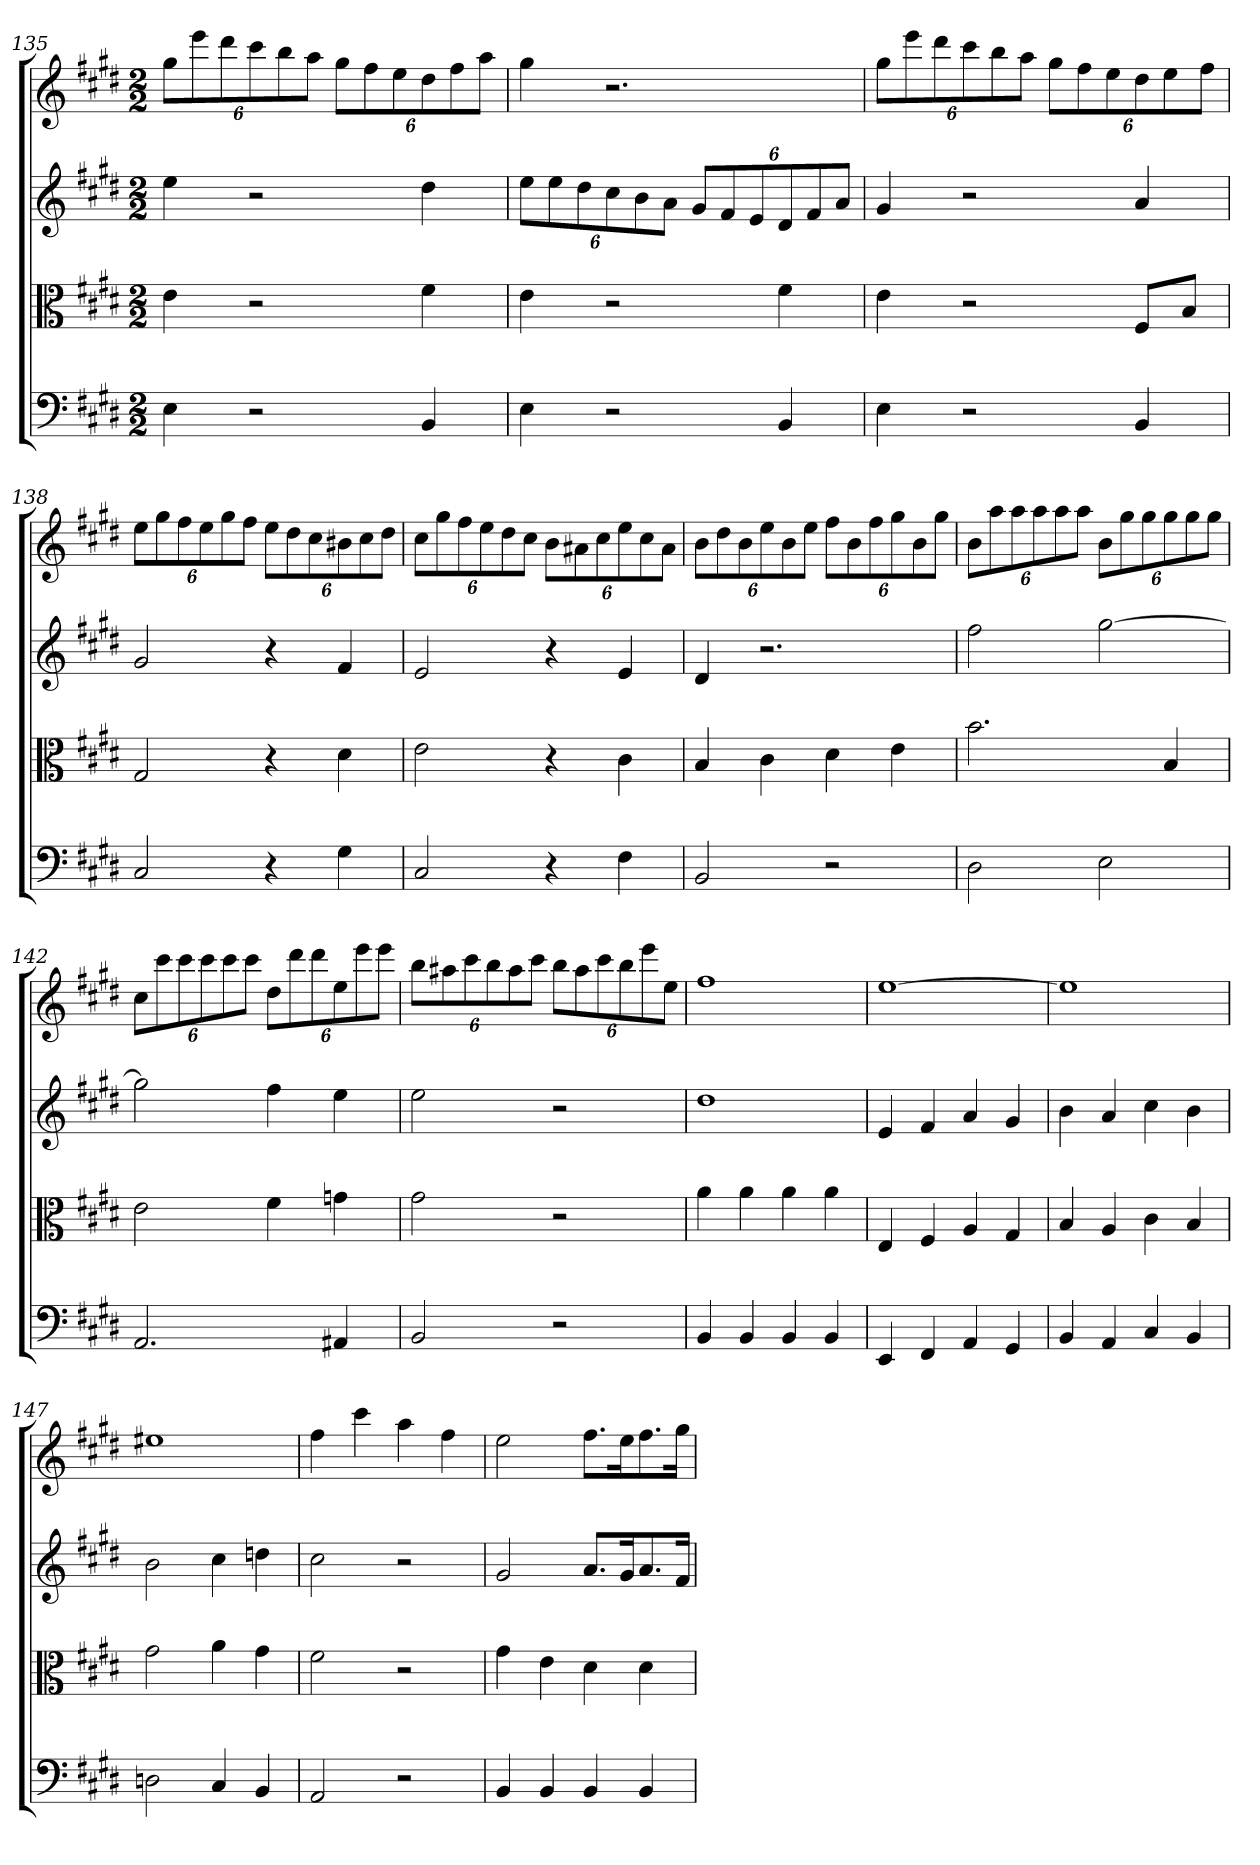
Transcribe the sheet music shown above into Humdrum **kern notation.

**kern	**kern	**kern	**kern
*part4	*part3	*part2	*part1
*staff4	*staff3	*staff2	*staff1
*clefF4	*clefC3	*	*
*k[f#c#g#d#]	*k[f#c#g#d#]	*k[f#c#g#d#]	*k[f#c#g#d#]
*E:	*E:	*E:	*E:
*M2/2	*M2/2	*M2/2	*M2/2
=135	=135	=135	=135
4E	4e	4ee	12gg#L
.	.	.	12eee
.	.	.	12ddd#
2r	2r	2r	12ccc#
.	.	.	12bb
.	.	.	12aaJ
.	.	.	12gg#L
.	.	.	12ff#
.	.	.	12ee
4BB	4f#	4dd#	12dd#
.	.	.	12ff#
.	.	.	12aaJ
=136	=136	=136	=136
4E	4e	12eeL	4gg#
.	.	12ee	.
.	.	12dd#	.
2r	2r	12cc#	2.r
.	.	12b	.
.	.	12aJ	.
.	.	12g#L	.
.	.	12f#	.
.	.	12e	.
4BB	4f#	12d#	.
.	.	12f#	.
.	.	12aJ	.
=137	=137	=137	=137
4E	4e	4g#	12gg#L
.	.	.	12eee
.	.	.	12ddd#
2r	2r	2r	12ccc#
.	.	.	12bb
.	.	.	12aaJ
.	.	.	12gg#L
.	.	.	12ff#
.	.	.	12ee
4BB	8F#/L	4a	12dd#
.	.	.	12ee
.	8B/J	.	.
.	.	.	12ff#J
=138	=138	=138	=138
2C#	2G#	2g#	12eeL
.	.	.	12gg#
.	.	.	12ff#
.	.	.	12ee
.	.	.	12gg#
.	.	.	12ff#J
4r	4r	4r	12eeL
.	.	.	12dd#
.	.	.	12cc#
4G#	4d#	4f#	12b#X
.	.	.	12cc#
.	.	.	12dd#J
=139	=139	=139	=139
2C#	2e	2e	12cc#L
.	.	.	12gg#
.	.	.	12ff#
.	.	.	12ee
.	.	.	12dd#
.	.	.	12cc#J
4r	4r	4r	12bL
.	.	.	12a#X
.	.	.	12cc#
4F#	4c#	4e	12ee
.	.	.	12cc#
.	.	.	12a#J
=140	=140	=140	=140
2BB	4B	4d#	12bL
.	.	.	12dd#
.	.	.	12b
.	4c#	2.r	12ee
.	.	.	12b
.	.	.	12eeJ
2r	4d#	.	12ff#L
.	.	.	12b
.	.	.	12ff#
.	4e	.	12gg#
.	.	.	12b
.	.	.	12gg#J
=141	=141	=141	=141
2D#	2.b	2ff#	12bL
.	.	.	12aa
.	.	.	12aa
.	.	.	12aa
.	.	.	12aa
.	.	.	12aaJ
2E	.	[2gg#	12bL
.	.	.	12gg#
.	.	.	12gg#
.	4B	.	12gg#
.	.	.	12gg#
.	.	.	12gg#J
=142	=142	=142	=142
2.AA	2e	2gg#]	12cc#L
.	.	.	12ccc#
.	.	.	12ccc#
.	.	.	12ccc#
.	.	.	12ccc#
.	.	.	12ccc#J
.	4f#	4ff#	12dd#L
.	.	.	12ddd#
.	.	.	12ddd#
4AA#X	4gn	4ee	12ee
.	.	.	12eee
.	.	.	12eeeJ
=143	=143	=143	=143
2BB	2g#	2ee	12bbL
.	.	.	12aa#X
.	.	.	12ccc#
.	.	.	12bb
.	.	.	12aa#
.	.	.	12ccc#J
2r	2r	2r	12bbL
.	.	.	12aa#
.	.	.	12ccc#
.	.	.	12bb
.	.	.	12eee
.	.	.	12eeJ
=144	=144	=144	=144
4BB	4a	1dd#	1ff#
4BB	4a	.	.
4BB	4a	.	.
4BB	4a	.	.
=145	=145	=145	=145
4EE	4E	4e	[1ee
4FF#	4F#	4f#	.
4AA	4A	4a	.
4GG#	4G#	4g#	.
=146	=146	=146	=146
4BB	4B	4b	1ee]
4AA	4A	4a	.
4C#	4c#	4cc#	.
4BB	4B	4b	.
=147	=147	=147	=147
2Dn	2g#	2b	1ee#X
4C#	4a	4cc#	.
4BB	4g#	4ddn	.
=148	=148	=148	=148
2AA	2f#	2cc#	4ff#
.	.	.	4ccc#
2r	2r	2r	4aa
.	.	.	4ff#
=149	=149	=149	=149
4BB	4g#	2g#	2ee
4BB	4e	.	.
4BB	4d#	8.aL	8.ff#L
.	.	16g#K	16eeK
4BB	4d#	8.a	8.ff#
.	.	16f#Jk	16gg#Jk
=	=	=	=
*-	*-	*-	*-
